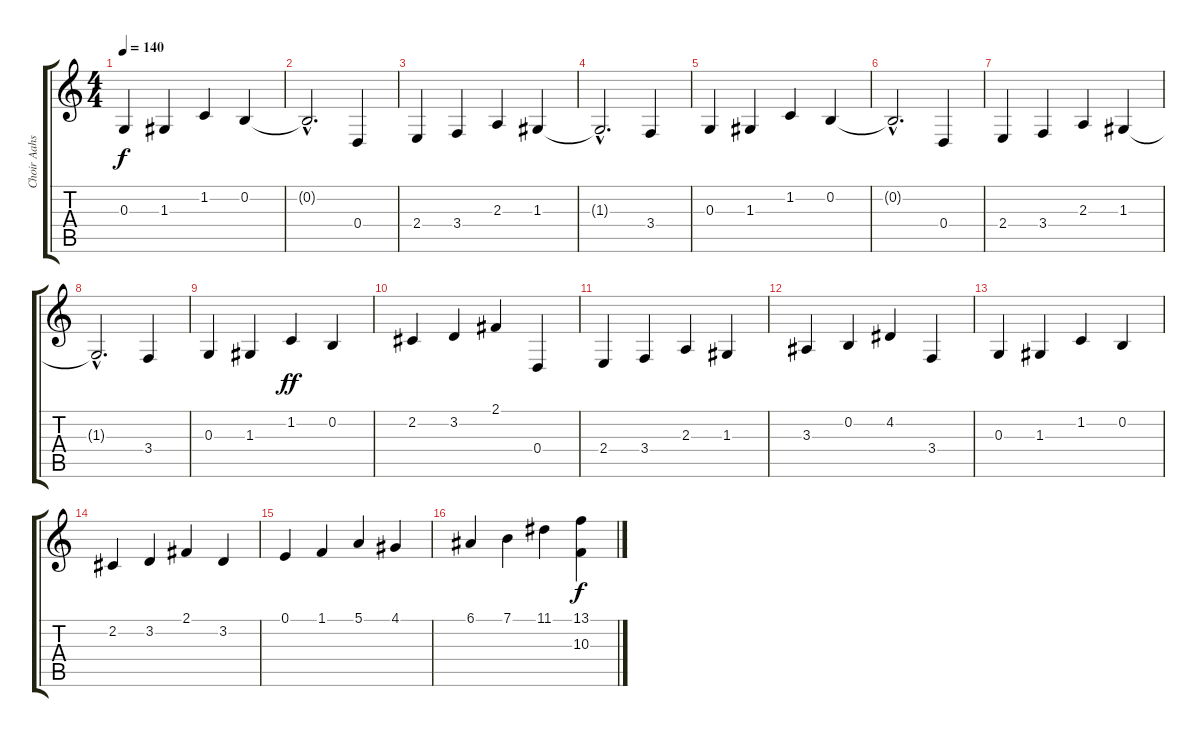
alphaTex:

\track ("Choir Aahs" "Choir Aahs") {instrument choiraahs}
\staff {score tabs}
\tuning (E4 B3 G3 D3 A2 E2) {hide}
\ts (4 4)
\tempo 140
\clef g2
\ks c
0.3.4{dy f} 1.3.4 1.2.4 0.2.4 |
0.2{hac t}.2{d} 0.4.4 |
2.4.4 3.4.4 2.3.4 1.3.4 |
1.3{hac t}.2{d} 3.4.4 |
0.3.4 1.3.4 1.2.4 0.2.4 |
0.2{hac t}.2{d} 0.4.4 |
2.4.4 3.4.4 2.3.4 1.3.4 |
1.3{hac t}.2{d} 3.4.4 |
0.3.4 1.3.4 1.2.4{dy ff} 0.2.4 |
2.2.4 3.2.4 2.1.4 0.4.4 |
2.4.4 3.4.4 2.3.4 1.3.4 |
3.3.4 0.2.4 4.2.4 3.4.4 |
0.3.4 1.3.4 1.2.4 0.2.4 |
2.2.4 3.2.4 2.1.4 3.2.4 |
0.1.4 1.1.4 5.1.4 4.1.4 |
6.1.4 7.1.4 11.1.4 (13.1 10.3).4{dy f}
